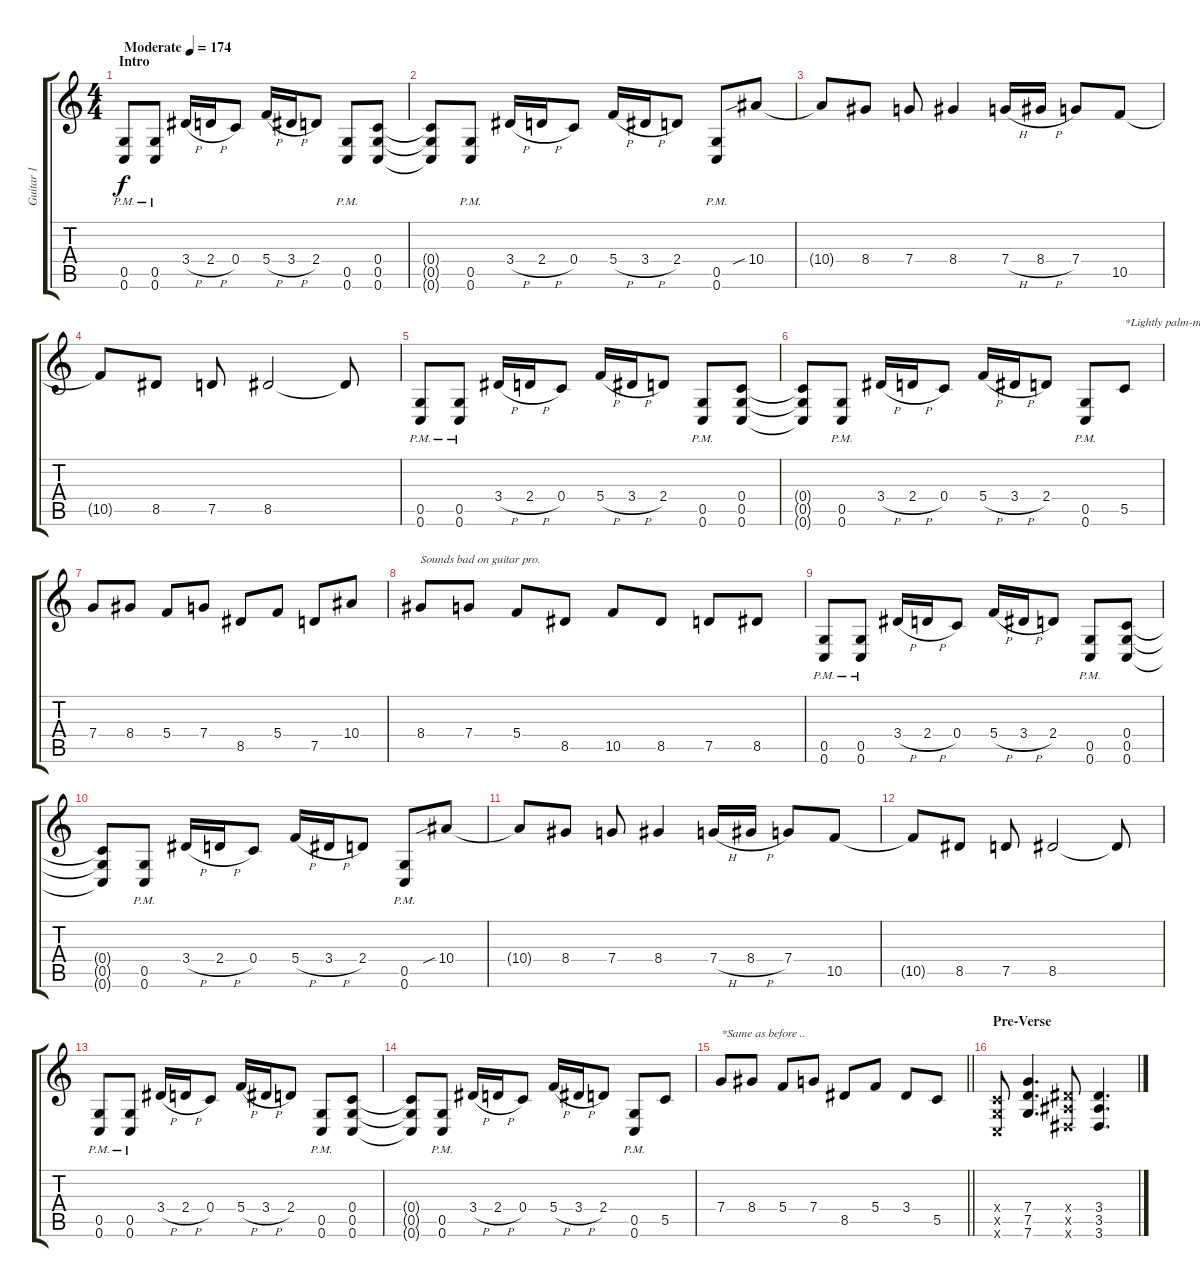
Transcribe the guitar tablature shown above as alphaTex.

\track ("Guitar 1" "Guitar 1") {instrument distortionguitar}
\staff {score tabs}
\tuning (D4 A3 F3 C3 G2 C2) {hide}
\ts (4 4)
\section ("" "Intro")
\tempo (174 "Moderate")
\clef g2
\ks c
(0.5{pm} 0.6{pm}).8{dy f instrument distortionguitar} (0.5{pm} 0.6{pm}).8 3.4{h}.16 2.4{h}.16 0.4.8 5.4{h}.16 3.4{h}.16 2.4.8 (0.5{pm} 0.6{pm}).8 (0.4 0.5 0.6).8 |
(0.4{t} 0.5{t} 0.6{t}).8 (0.5{pm} 0.6{pm}).8 3.4{h}.16 2.4{h}.16 0.4.8 5.4{h}.16 3.4{h}.16 2.4.8 (0.5{pm} 0.6{pm}).8 10.4{sib}.8 |
10.4{t}.8 8.4.8 7.4.8 8.4.4 7.4{h}.16 8.4{h}.16 7.4.8 10.5.8 |
10.5{t}.8 8.5.8 7.5.8 8.5.2 8.5{t}.8 |
(0.5{pm} 0.6{pm}).8 (0.5{pm} 0.6{pm}).8 3.4{h}.16 2.4{h}.16 0.4.8 5.4{h}.16 3.4{h}.16 2.4.8 (0.5{pm} 0.6{pm}).8 (0.4 0.5 0.6).8 |
(0.4{t} 0.5{t} 0.6{t}).8 (0.5{pm} 0.6{pm}).8 3.4{h}.16 2.4{h}.16 0.4.8 5.4{h}.16 3.4{h}.16 2.4.8 (0.5{pm} 0.6{pm}).8 5.5.8{txt "*Lightly palm-mute from here till the end of bar 8"} |
7.4.8 8.4.8 5.4.8 7.4.8 8.5.8 5.4.8 7.5.8 10.4.8 |
8.4.8{txt "Sounds bad on guitar pro."} 7.4.8 5.4.8 8.5.8 10.5.8 8.5.8 7.5.8 8.5.8 |
(0.5{pm} 0.6{pm}).8 (0.5{pm} 0.6{pm}).8 3.4{h}.16 2.4{h}.16 0.4.8 5.4{h}.16 3.4{h}.16 2.4.8 (0.5{pm} 0.6{pm}).8 (0.4 0.5 0.6).8 |
(0.4{t} 0.5{t} 0.6{t}).8 (0.5{pm} 0.6{pm}).8 3.4{h}.16 2.4{h}.16 0.4.8 5.4{h}.16 3.4{h}.16 2.4.8 (0.5{pm} 0.6{pm}).8 10.4{sib}.8 |
10.4{t}.8 8.4.8 7.4.8 8.4.4 7.4{h}.16 8.4{h}.16 7.4.8 10.5.8 |
10.5{t}.8 8.5.8 7.5.8 8.5.2 8.5{t}.8 |
(0.5{pm} 0.6{pm}).8 (0.5{pm} 0.6{pm}).8 3.4{h}.16 2.4{h}.16 0.4.8 5.4{h}.16 3.4{h}.16 2.4.8 (0.5{pm} 0.6{pm}).8 (0.4 0.5 0.6).8 |
(0.4{t} 0.5{t} 0.6{t}).8 (0.5{pm} 0.6{pm}).8 3.4{h}.16 2.4{h}.16 0.4.8 5.4{h}.16 3.4{h}.16 2.4.8 (0.5{pm} 0.6{pm}).8 5.5.8 |
\barLineRight lightlight
7.4.8{txt "*Same as before .."} 8.4.8 5.4.8 7.4.8 8.5.8 5.4.8 3.4.8 5.5.8 |
\section ("" "Pre-Verse")
(0.4{x} 0.5{x} 0.6{x}).8 (7.4 7.5 7.6).4{d} (3.4{x} 3.5{x} 3.6{x}).8 (3.4 3.5 3.6).4{d}
